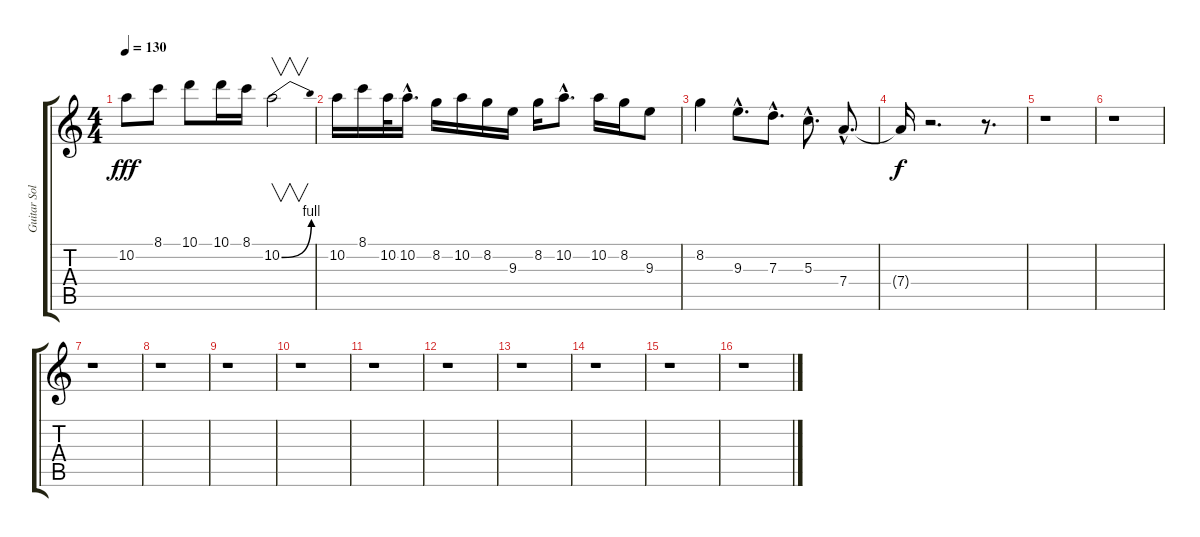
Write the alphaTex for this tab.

\track ("Guitar Solo" "Guitar Sol") {instrument overdrivenguitar}
\staff {score tabs}
\tuning (E4 B3 G3 D3 A2 E2) {hide}
\ts (4 4)
\tempo 130
\clef g2
\ks c
10.2.8{dy fff} 8.1.8 10.1.8 10.1.16 8.1.16 10.2{be (bend 0 0 60 4)}.2{v} |
10.2.16 8.1.16 10.2.32 10.2{hac}.16{d} 8.2.16 10.2.16 8.2.16 9.3.16 8.2.16 10.2{hac}.8{d} 10.2.16 8.2.16 9.3.8 |
8.2.4 9.3{hac}.8{d} 7.3{hac}.8{d} 5.3{hac}.8{d} 7.4{hac}.8{d} |
7.4{t}.16{dy f} r.2{d} r.8{d} |
r.1 |
r.1 |
r.1 |
r.1 |
r.1 |
r.1 |
r.1 |
r.1 |
r.1 |
r.1 |
r.1 |
r.1
